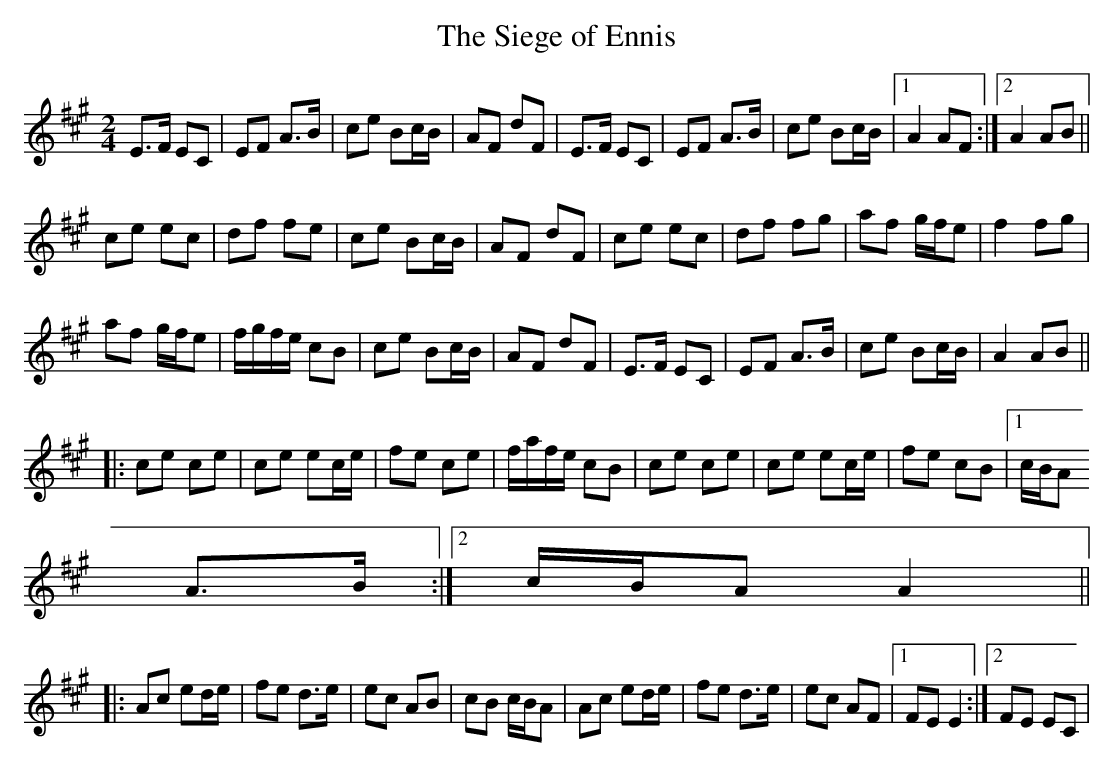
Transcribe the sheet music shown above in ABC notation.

X:1
T:Siege of Ennis, The
M:2/4
L:1/8
K:A
E>F EC|EF A>B|ce Bc/B/|AF dF|E>F EC|EF A>B|ce Bc/B/|1 A2 AF:|2 A2 AB||
ce ec|df fe|ce Bc/B/|AF dF|ce ec|df fg|af g/f/e|f2 fg|
af g/f/e|f/g/f/e/ cB|ce Bc/B/|AF dF|E>F EC|EF A>B|ce Bc/B/|A2 AB||
|:ce ce|ce ec/e/|fe ce|f/a/f/e/ cB| ce ce|ce ec/e/|fe cB|1 c/B/A
A>B:|2 c/B/A A2||
|:Ac ed/e/|fe d>e|ec AB|cB c/B/A|Ac ed/e/|fe d>e|ec AF|1 FE E2:|2 FE EC|
|
